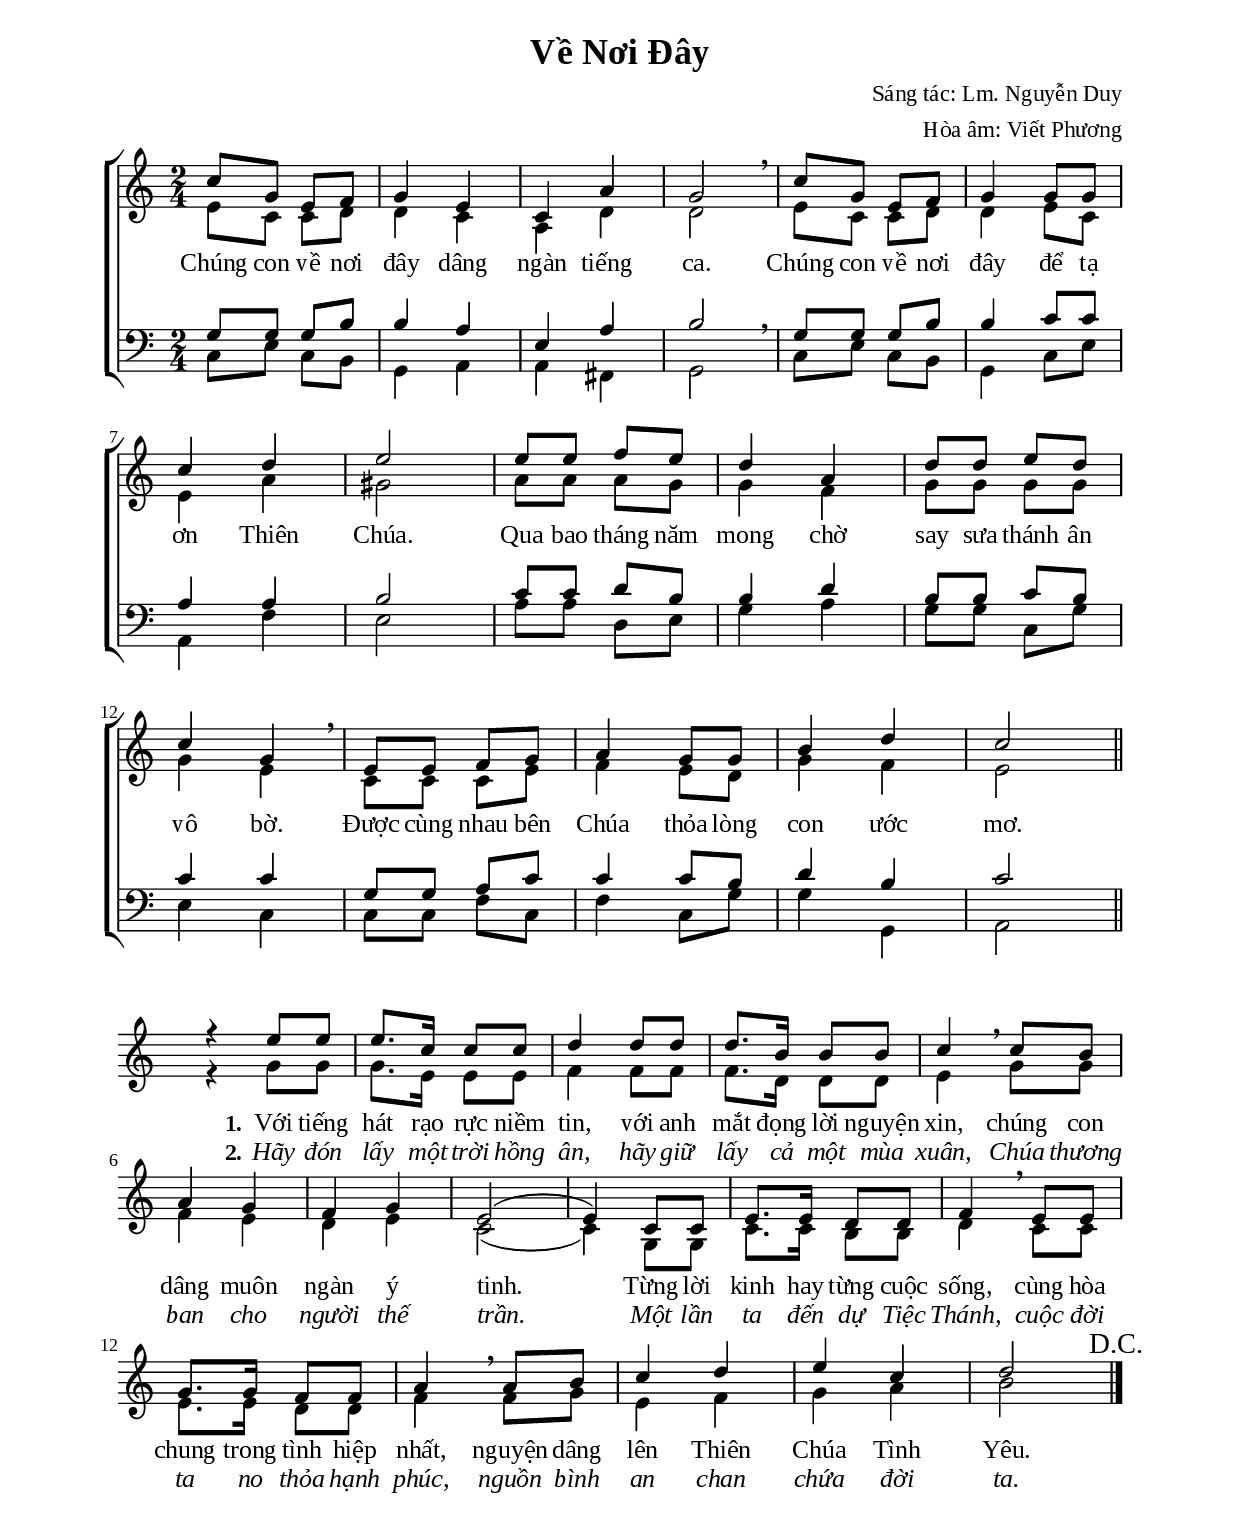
%%%%%%%%%%%%%%%%%%%%%%%%%%%%%
% Nội dung tài liệu
% 1. Cài đặt chung
% 2. Nhạc phiên khúc
% 3. Nhạc điệp khúc
% 4. Lời phiên khúc
% 5. Lời điệp khúc
% 6. Bố trí
%%%%%%%%%%%%%%%%%%%%%%%%%%%%%

%%%%%%%%%%%%%%%%%%%%%%%%%%%%%
% 1. Cài đặt chung
%%%%%%%%%%%%%%%%%%%%%%%%%%%%%
\version "2.18.2"
\include "english.ly"

\header {
  title = "Về Nơi Đây"
  composer = "Sáng tác: Lm. Nguyễn Duy"
  arranger = "Hòa âm: Viết Phương"
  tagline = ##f
}

global = {
  \key c \major
  \time 2/4
}

\paper {
  #(set-paper-size "a4")
  top-margin = 15\mm
  bottom-margin = 15\mm
  left-margin = 20\mm
  right-margin = 20\mm
  indent = #0
  #(define fonts
	 (make-pango-font-tree "Liberation Serif"
	 		       "Liberation Serif"
			       "Liberation Serif"
			       (/ 20 20)))
}

printItalic = \with {
  \override LyricText.font-shape = #'italic
}

%%%%%%%%%%%%%%%%%%%%%%%%%%%%%
% 2. Nhạc điệp khúc
%%%%%%%%%%%%%%%%%%%%%%%%%%%%%
nhacDiepKhucSoprano = \relative c'' {
  c8 g e f |
  g4 e |
  c a' |
  g2 \breathe |
  c8 g e f |
  g4 g8 g |
  c4 d |
  e2 |
  e8 e f e |
  d4 a |
  d8 d e d |
  c4 g \breathe |
  e8 e f g |
  a4 g8 g |
  b4 d |
  c2 \bar "||"
}

nhacDiepKhucAlto = \relative c' {
  e8 c c d |
  d4 c |
  a d |
  d2 |
  e8 c c d |
  d4 e8 c |
  e4 a |
  gs2 |
  a8 a a g |
  g4 f |
  g8 g g g |
  g4 e |
  c8 c c e |
  f4 e8 d |
  g4 f |
  e2
}

nhacDiepKhucTenor = \relative c' {
  g8 g g b |
  b4 a |
  e a |
  b2 \breathe |
  g8 g g b |
  b4 c8 c |
  a4 a |
  b2 |
  c8 c d b |
  b4 d |
  b8 b c b |
  c4 c |
  g8 g a c |
  c4 c8 b |
  d4 b |
  c2
}

nhacDiepKhucBasso = \relative c {
  c8 e c b |
  g4 a |
  a fs |
  g2 |
  c8 e c b |
  g4 c8 e |
  a,4 f' |
  e2 |
  a8 a d, e |
  g4 a |
  g8 g c, g' |
  e4 c |
  c8 c f c |
  f4 c8 g' |
  g4 g, |
  a2
}

%%%%%%%%%%%%%%%%%%%%%%%%%%%%%
% 3. Nhạc phiên khúc
%%%%%%%%%%%%%%%%%%%%%%%%%%%%%
nhacPhienKhucSoprano = \relative c'' {
  r4 e8 e |
  e8. c16 c8 c |
  d4 d8 d |
  d8. b16 b8 b |
  c4 \breathe c8 b |
  a4 g |
  f g |
  e2 ( |
  e4) c8 c |
  e8. e16 d8 d |
  f4 \breathe e8 e |
  g8. g16 f8 f |
  a4 \breathe a8 b |
  c4 d |
  e c |
  d2 \mark "D.C." \bar "|."
}

nhacPhienKhucBasso = \relative c'' {
  r4 g8 g |
  g8. e16 e8 e |
  f4 f8 f |
  f8. d16 d8 d |
  e4 g8 g |
  f4 e |
  d e |
  c2 ( |
  c4 ) g8 g |
  c8. c16 b8 b |
  d4 c8 c |
  e8. e16 d8 d |
  f4 f8 g |
  e4 f |
  g a |
  b2
}

%%%%%%%%%%%%%%%%%%%%%%%%%%%%%
% 4. Lời điệp khúc
%%%%%%%%%%%%%%%%%%%%%%%%%%%%%
loiDiepKhuc = \lyricmode {
  Chúng con về nơi đây dâng ngàn tiếng ca.
  Chúng con về nơi đây để tạ ơn Thiên Chúa.
  Qua bao tháng năm mong chờ say sưa thánh ân vô bờ.
  Được cùng nhau bên Chúa thỏa lòng con ước mơ.
}

%%%%%%%%%%%%%%%%%%%%%%%%%%%%%
% 5. Lời phiên khúc
%%%%%%%%%%%%%%%%%%%%%%%%%%%%%
loiPhienKhucMot = \lyricmode {
  \set stanza = #"1."
  Với tiếng hát rạo rực niềm tin,
  với anh mắt đọng lời nguyện xin,
  chúng con dâng muôn ngàn ý tinh.
  Từng lời kinh hay từng cuộc sống,
  cùng hòa chung trong tình hiệp nhất,
  nguyện dâng lên Thiên Chúa Tình Yêu.
}

loiPhienKhucHai = \lyricmode {
  \set stanza = #"2."
  Hãy đón lấy một trời hồng ân,
  hãy giữ lấy cả một mùa xuân,
  Chúa thương ban cho người thế trần.
  Một lần ta đến dự Tiệc Thánh,
  cuộc đời ta no thỏa hạnh phúc,
  nguồn bình an chan chứa đời ta.
}

%%%%%%%%%%%%%%%%%%%%%%%%%%%%%
% 6. Bố trí
%%%%%%%%%%%%%%%%%%%%%%%%%%%%%
\score {
    \new ChoirStaff <<
      \new Staff <<
        \clef "treble"
        \new Voice = "sopranos" {
          \voiceOne \global \stemUp \slurUp \nhacDiepKhucSoprano
        }
        \new Voice = "alto" {
          \voiceTwo \global \stemDown \slurDown \nhacDiepKhucAlto
        }
      >>
      \new Lyrics \lyricsto sopranos \loiDiepKhuc
      
      \new Staff <<
        \clef "bass"
        \new Voice = "tenor" {
          \voiceThree \global \stemUp \slurUp \nhacDiepKhucTenor
        }
        \new Voice = "bass" {
          \voiceFour \global \stemDown \slurDown \nhacDiepKhucBasso
        }
      >>
    >>
}


\score {
  \new ChoirStaff <<
    \new Staff = chorus <<
      \override Staff.TimeSignature.transparent = ##t
      \new Voice = "sopranos" {
        \voiceOne \global \stemUp \nhacPhienKhucSoprano
      }
      \new Voice = "basses" {
        \voiceTwo \global \stemDown \nhacPhienKhucBasso
      }
      \new Lyrics \lyricsto sopranos \loiPhienKhucMot
      \new Lyrics \printItalic \lyricsto sopranos \loiPhienKhucHai
    >>
  >>
}
